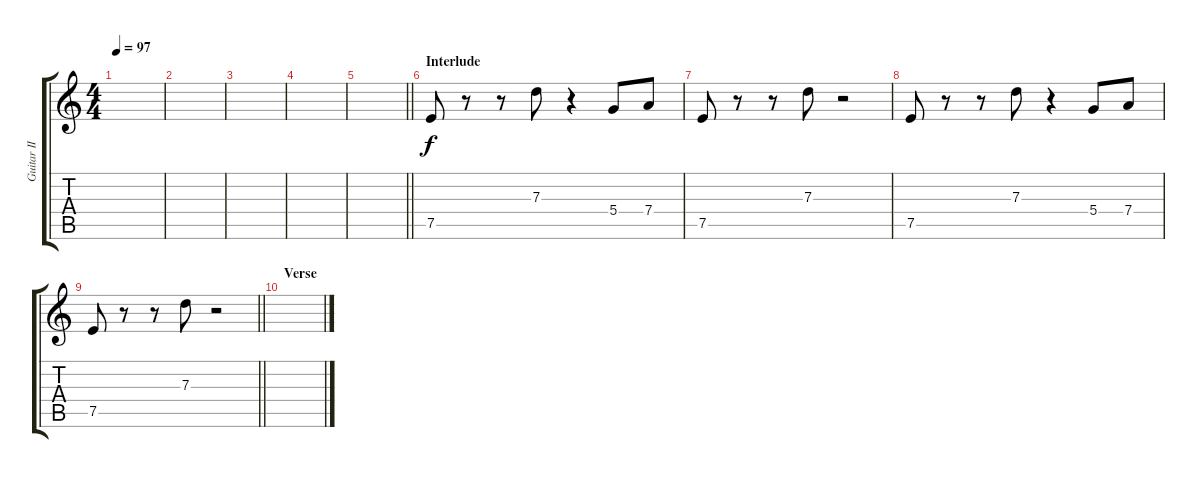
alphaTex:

\track ("Guitar II" "Guitar II") {instrument distortionguitar}
\staff {score tabs}
\tuning (E4 B3 G3 D3 A2 E2) {hide}
\ts (4 4)
\tempo 97
\clef g2
\ks c
|
|
|
|
\barLineRight lightlight
|
\section ("" "Interlude")
7.5.8 r.8 r.8 7.3.8 r.4 5.4.8 7.4.8 |
7.5.8 r.8 r.8 7.3.8 r.2 |
7.5.8 r.8 r.8 7.3.8 r.4 5.4.8 7.4.8 |
\barLineRight lightlight
7.5.8 r.8 r.8 7.3.8 r.2 |
\section ("" "Verse")
